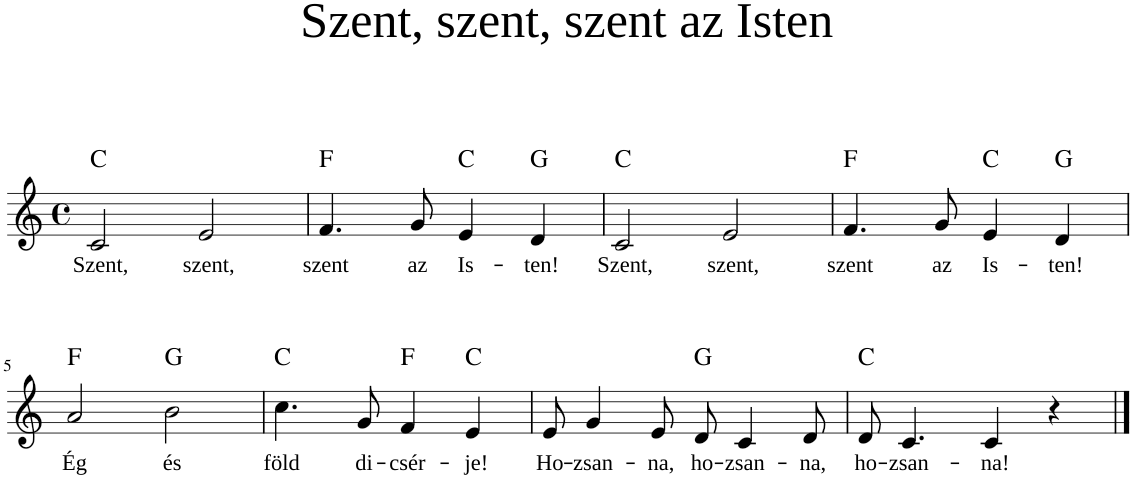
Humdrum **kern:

**kern	**text	**harte
*part1	*part1	*part1
*staff1	*staff1	*
*I"Piano	*	*
*I'Pno	*	*
*clefG2	*	*
*k[]	*	*
*M4/4	*	*
*met(c)	*	*
=1	=1	=1
!	!LO:LY:b	!LO:H:kt=N.C.
2c/	Szent,	N
!	!LO:LY:b	!
2e/	szent,	.
=2	=2	=2
!	!LO:LY:b	!LO:H:kt=N.C.
4.f/	szent	N
!	!LO:LY:b	!
8g/	az	.
!	!LO:LY:b	!LO:H:kt=N.C.
4e/	Is-	N
!	!LO:LY:b	!LO:H:kt=N.C.
4d/	-ten!	N
=3	=3	=3
!	!LO:LY:b	!LO:H:kt=N.C.
2c/	Szent,	N
!	!LO:LY:b	!
2e/	szent,	.
=4	=4	=4
!	!LO:LY:b	!LO:H:kt=N.C.
4.f/	szent	N
!	!LO:LY:b	!
8g/	az	.
!	!LO:LY:b	!LO:H:kt=N.C.
4e/	Is-	N
!	!LO:LY:b	!LO:H:kt=N.C.
4d/	-ten!	N
!!LO:LB:g=z
=5	=5	=5
!	!LO:LY:b	!LO:H:kt=N.C.
2a/	Ég	N
!	!LO:LY:b	!LO:H:kt=N.C.
2b\	és	N
=6	=6	=6
!	!LO:LY:b	!LO:H:kt=N.C.
4.cc\	föld	N
!	!LO:LY:b	!
8g/	di-	.
!	!LO:LY:b	!LO:H:kt=N.C.
4f/	-csér-	N
!	!LO:LY:b	!LO:H:kt=N.C.
4e/	-je!	N
=7	=7	=7
!	!LO:LY:b	!
8e/	Ho-	.
!	!LO:LY:b	!
4g/	-zsan-	.
!	!LO:LY:b	!
8e/	-na,	.
!	!LO:LY:b	!LO:H:kt=N.C.
8d/	ho-	N
!	!LO:LY:b	!
4c/	-zsan-	.
!	!LO:LY:b	!
8d/	-na,	.
=8	=8	=8
!	!LO:LY:b	!LO:H:kt=N.C.
8d/	ho-	N
!	!LO:LY:b	!
4.c/	-zsan-	.
!	!LO:LY:b	!
4c/	-na!	.
4r	.	.
==	==	==
*-	*-	*-
